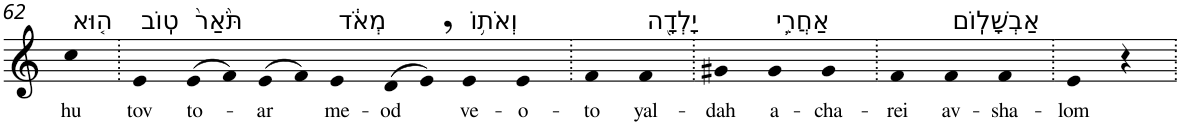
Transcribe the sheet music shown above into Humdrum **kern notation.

**kern	**text
*part1	*part1
*staff1	*staff1
*I"Piano	*
*I'Pno	*
!!LO:PB:g=z
*clefG2	*
*k[]	*
=62	=62
!LO:TX:a:t=ה֤וּא	!
!	!LO:LY:b
4cc	hu
=63.	=63.
!LO:TX:a:t=טֽוֹב	!
!	!LO:LY:b
4e	tov
!LO:TX:a:t=תֹּ֙אַר֙	!
!	!LO:LY:b
(>8e	to-
8f)	.
!	!LO:LY:b
(>8e	-ar
8f)	.
!LO:TX:a:t=מְאֹ֔ד	!
!	!LO:LY:b
4e	me-
!	!LO:LY:b
(>8d	-od
8e,)	.
!LO:TX:a:t=וְאֹת֥וֹ	!
!	!LO:LY:b
4e	ve-
!	!LO:LY:b
4e	-o-
=64.	=64.
!	!LO:LY:b
4f	-to
!LO:TX:a:t=יָלְדָ֖ה	!
!	!LO:LY:b
4f	yal-
=65.	=65.
!	!LO:LY:b
4g#X	-dah
!LO:TX:a:t=אַחֲרֵ֥י	!
!	!LO:LY:b
4g#	a-
!	!LO:LY:b
4g#	-cha-
=66.	=66.
!	!LO:LY:b
4f	-rei
!LO:TX:a:t=אַבְשָׁלֽוֹם	!
!	!LO:LY:b
4f	av-
!	!LO:LY:b
4f	-sha-
=67.	=67.
!	!LO:LY:b
4e	-lom
4r	.
=.	=.
*-	*-
